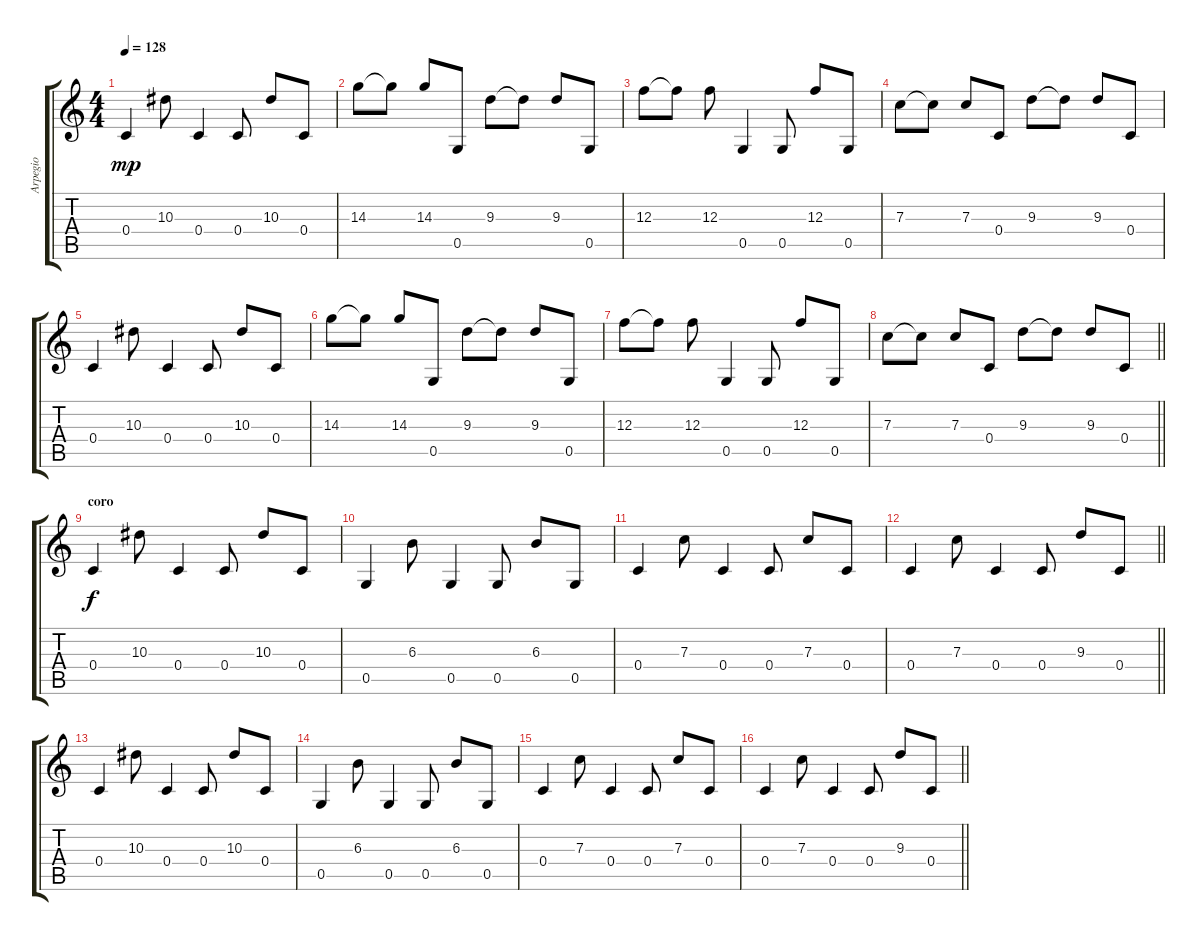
\track ("Arpegio" "Arpegio") {instrument acousticguitarsteel}
\staff {score tabs}
\tuning (D4 A3 F3 C3 G2 D2) {hide}
\ts (4 4)
\tempo 128
\clef g2
\ks c
0.4.4{dy mp} 10.3.8 0.4.4 0.4.8 10.3.8 0.4.8 |
14.3.8 14.3{t}.8 14.3.8 0.5.8 9.3.8 9.3{t}.8 9.3.8 0.5.8 |
12.3.8 12.3{t}.8 12.3.8 0.5.4 0.5.8 12.3.8 0.5.8 |
7.3.8 7.3{t}.8 7.3.8 0.4.8 9.3.8 9.3{t}.8 9.3.8 0.4.8 |
0.4.4 10.3.8 0.4.4 0.4.8 10.3.8 0.4.8 |
14.3.8 14.3{t}.8 14.3.8 0.5.8 9.3.8 9.3{t}.8 9.3.8 0.5.8 |
12.3.8 12.3{t}.8 12.3.8 0.5.4 0.5.8 12.3.8 0.5.8 |
\barLineRight lightlight
7.3.8 7.3{t}.8 7.3.8 0.4.8 9.3.8 9.3{t}.8 9.3.8 0.4.8 |
\section ("" "coro")
0.4.4{dy f} 10.3.8 0.4.4 0.4.8 10.3.8 0.4.8 |
0.5.4 6.3.8 0.5.4 0.5.8 6.3.8 0.5.8 |
0.4.4 7.3.8 0.4.4 0.4.8 7.3.8 0.4.8 |
\barLineRight lightlight
0.4.4 7.3.8 0.4.4 0.4.8 9.3.8 0.4.8 |
\section ("" "")
0.4.4 10.3.8 0.4.4 0.4.8 10.3.8 0.4.8 |
0.5.4 6.3.8 0.5.4 0.5.8 6.3.8 0.5.8 |
0.4.4 7.3.8 0.4.4 0.4.8 7.3.8 0.4.8 |
\barLineRight lightlight
0.4.4 7.3.8 0.4.4 0.4.8 9.3.8 0.4.8
